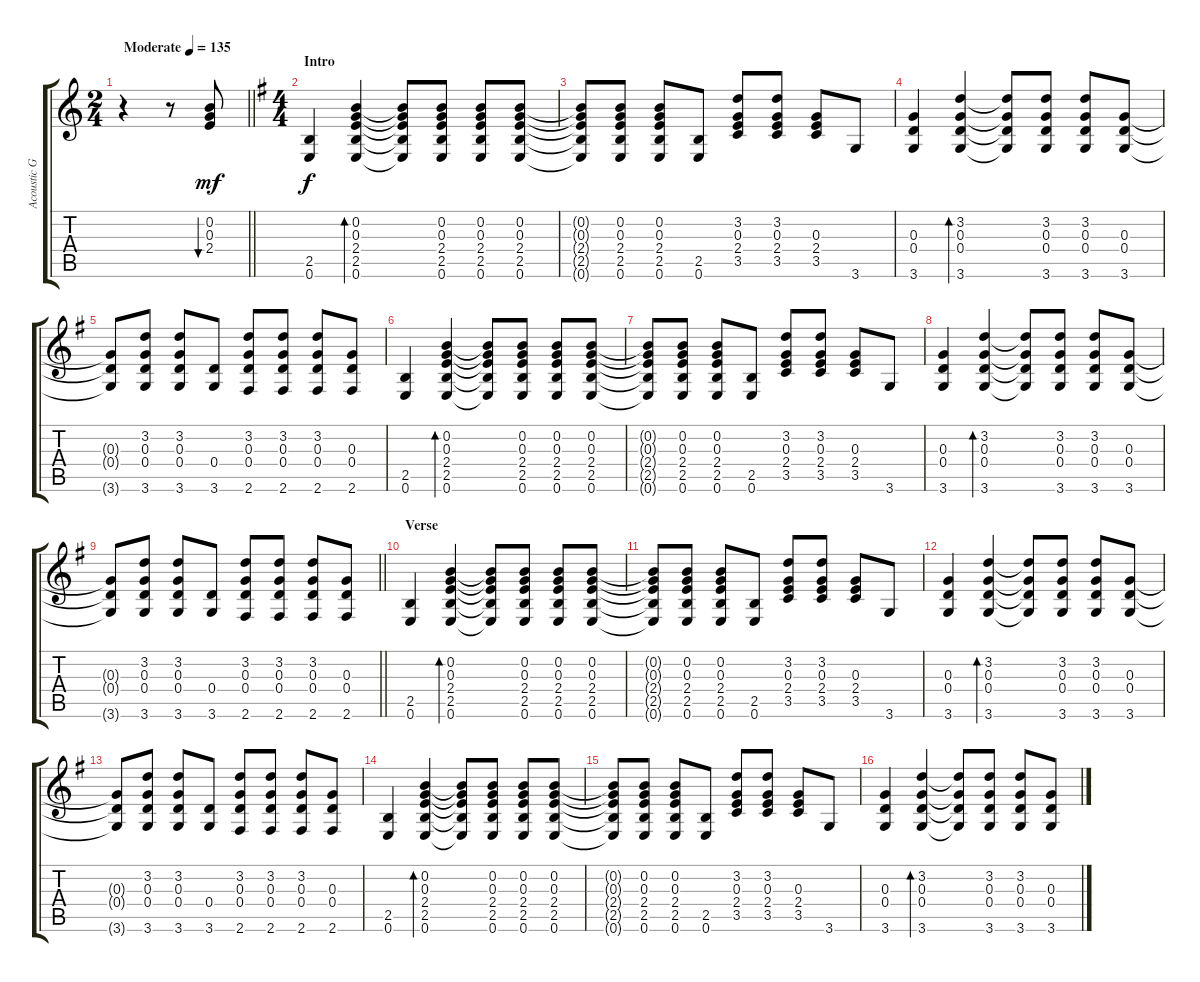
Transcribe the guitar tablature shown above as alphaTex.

\track ("Acoustic Guitar" "Acoustic G") {instrument acousticguitarnylon}
\staff {score tabs}
\tuning (E4 B3 G3 D3 A2 E2) {hide}
\ts (2 4)
\tempo (135 "Moderate")
\clef g2
\barLineRight lightlight
\ks c
r.4{dy mf instrument acousticguitarnylon} r.8 (0.2 0.3 2.4).8{bu 60} |
\ts (4 4)
\section ("" "Intro")
\ks g
(2.5 0.6).4{dy f} (0.2 0.3 2.4 2.5 0.6).4{bd 120} (0.2{t} 0.3{t} 2.4{t} 2.5{t} 0.6{t}).8 (0.2 0.3 2.4 2.5 0.6).8 (0.2 0.3 2.4 2.5 0.6).8 (0.2 0.3 2.4 2.5 0.6).8 |
(0.2{t} 0.3{t} 2.4{t} 2.5{t} 0.6{t}).8 (0.2 0.3 2.4 2.5 0.6).8 (0.2 0.3 2.4 2.5 0.6).8 (2.5 0.6).8 (3.2 0.3 2.4 3.5).8 (3.2 0.3 2.4 3.5).8 (0.3 2.4 3.5).8 3.6.8 |
(0.3 0.4 3.6).4 (3.2 0.3 0.4 3.6).4{bd 120} (3.2{t} 0.3{t} 0.4{t} 3.6{t}).8 (3.2 0.3 0.4 3.6).8 (3.2 0.3 0.4 3.6).8 (0.3 0.4 3.6).8 |
(0.3{t} 0.4{t} 3.6{t}).8 (3.2 0.3 0.4 3.6).8 (3.2 0.3 0.4 3.6).8 (0.4 3.6).8 (3.2 0.3 0.4 2.6).8 (3.2 0.3 0.4 2.6).8 (3.2 0.3 0.4 2.6).8 (0.3 0.4 2.6).8 |
(2.5 0.6).4 (0.2 0.3 2.4 2.5 0.6).4{bd 120} (0.2{t} 0.3{t} 2.4{t} 2.5{t} 0.6{t}).8 (0.2 0.3 2.4 2.5 0.6).8 (0.2 0.3 2.4 2.5 0.6).8 (0.2 0.3 2.4 2.5 0.6).8 |
(0.2{t} 0.3{t} 2.4{t} 2.5{t} 0.6{t}).8 (0.2 0.3 2.4 2.5 0.6).8 (0.2 0.3 2.4 2.5 0.6).8 (2.5 0.6).8 (3.2 0.3 2.4 3.5).8 (3.2 0.3 2.4 3.5).8 (0.3 2.4 3.5).8 3.6.8 |
(0.3 0.4 3.6).4 (3.2 0.3 0.4 3.6).4{bd 120} (3.2{t} 0.3{t} 0.4{t} 3.6{t}).8 (3.2 0.3 0.4 3.6).8 (3.2 0.3 0.4 3.6).8 (0.3 0.4 3.6).8 |
\barLineRight lightlight
(0.3{t} 0.4{t} 3.6{t}).8 (3.2 0.3 0.4 3.6).8 (3.2 0.3 0.4 3.6).8 (0.4 3.6).8 (3.2 0.3 0.4 2.6).8 (3.2 0.3 0.4 2.6).8 (3.2 0.3 0.4 2.6).8 (0.3 0.4 2.6).8 |
\section ("" "Verse")
(2.5 0.6).4 (0.2 0.3 2.4 2.5 0.6).4{bd 120} (0.2{t} 0.3{t} 2.4{t} 2.5{t} 0.6{t}).8 (0.2 0.3 2.4 2.5 0.6).8 (0.2 0.3 2.4 2.5 0.6).8 (0.2 0.3 2.4 2.5 0.6).8 |
(0.2{t} 0.3{t} 2.4{t} 2.5{t} 0.6{t}).8 (0.2 0.3 2.4 2.5 0.6).8 (0.2 0.3 2.4 2.5 0.6).8 (2.5 0.6).8 (3.2 0.3 2.4 3.5).8 (3.2 0.3 2.4 3.5).8 (0.3 2.4 3.5).8 3.6.8 |
(0.3 0.4 3.6).4 (3.2 0.3 0.4 3.6).4{bd 120} (3.2{t} 0.3{t} 0.4{t} 3.6{t}).8 (3.2 0.3 0.4 3.6).8 (3.2 0.3 0.4 3.6).8 (0.3 0.4 3.6).8 |
(0.3{t} 0.4{t} 3.6{t}).8 (3.2 0.3 0.4 3.6).8 (3.2 0.3 0.4 3.6).8 (0.4 3.6).8 (3.2 0.3 0.4 2.6).8 (3.2 0.3 0.4 2.6).8 (3.2 0.3 0.4 2.6).8 (0.3 0.4 2.6).8 |
(2.5 0.6).4 (0.2 0.3 2.4 2.5 0.6).4{bd 120} (0.2{t} 0.3{t} 2.4{t} 2.5{t} 0.6{t}).8 (0.2 0.3 2.4 2.5 0.6).8 (0.2 0.3 2.4 2.5 0.6).8 (0.2 0.3 2.4 2.5 0.6).8 |
(0.2{t} 0.3{t} 2.4{t} 2.5{t} 0.6{t}).8 (0.2 0.3 2.4 2.5 0.6).8 (0.2 0.3 2.4 2.5 0.6).8 (2.5 0.6).8 (3.2 0.3 2.4 3.5).8 (3.2 0.3 2.4 3.5).8 (0.3 2.4 3.5).8 3.6.8 |
(0.3 0.4 3.6).4 (3.2 0.3 0.4 3.6).4{bd 120} (3.2{t} 0.3{t} 0.4{t} 3.6{t}).8 (3.2 0.3 0.4 3.6).8 (3.2 0.3 0.4 3.6).8 (0.3 0.4 3.6).8
